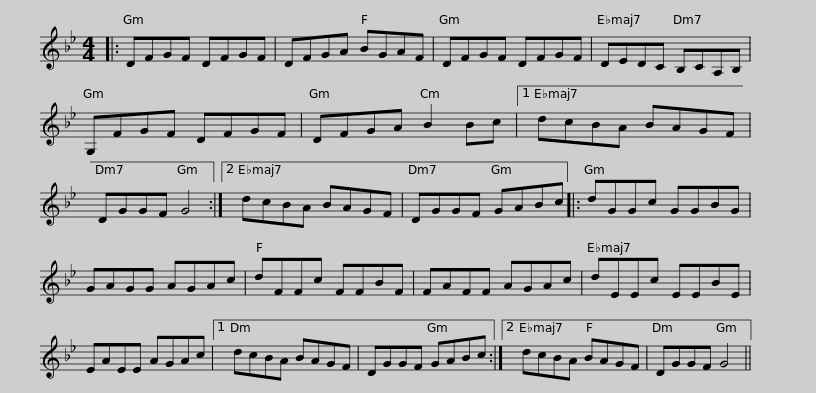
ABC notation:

X:1
L:1/8
M:4/4
I:linebreak $
K:Gmin
V:1 treble
V:1
|: DFGF DFGF | DFGA BGAF | DFGF DFGF | DEDC B,CA,B, | G,FGF DFGF |$ %5
 DFGA B2 Bc |1 dcBA BAGF | DGGF G4 :|2 dcBA BAGF | DGGF GABc |:$ %10
 dGGc GGBG | GAGG AGAc | dFFc FFBF | FAFF AGAc | dEEc EEBE |$ %15
 EAEE AGAc |1 dcBA BAGF | DGGF GABc :|2 dcBA BAGF | DGGF G4 || %20
